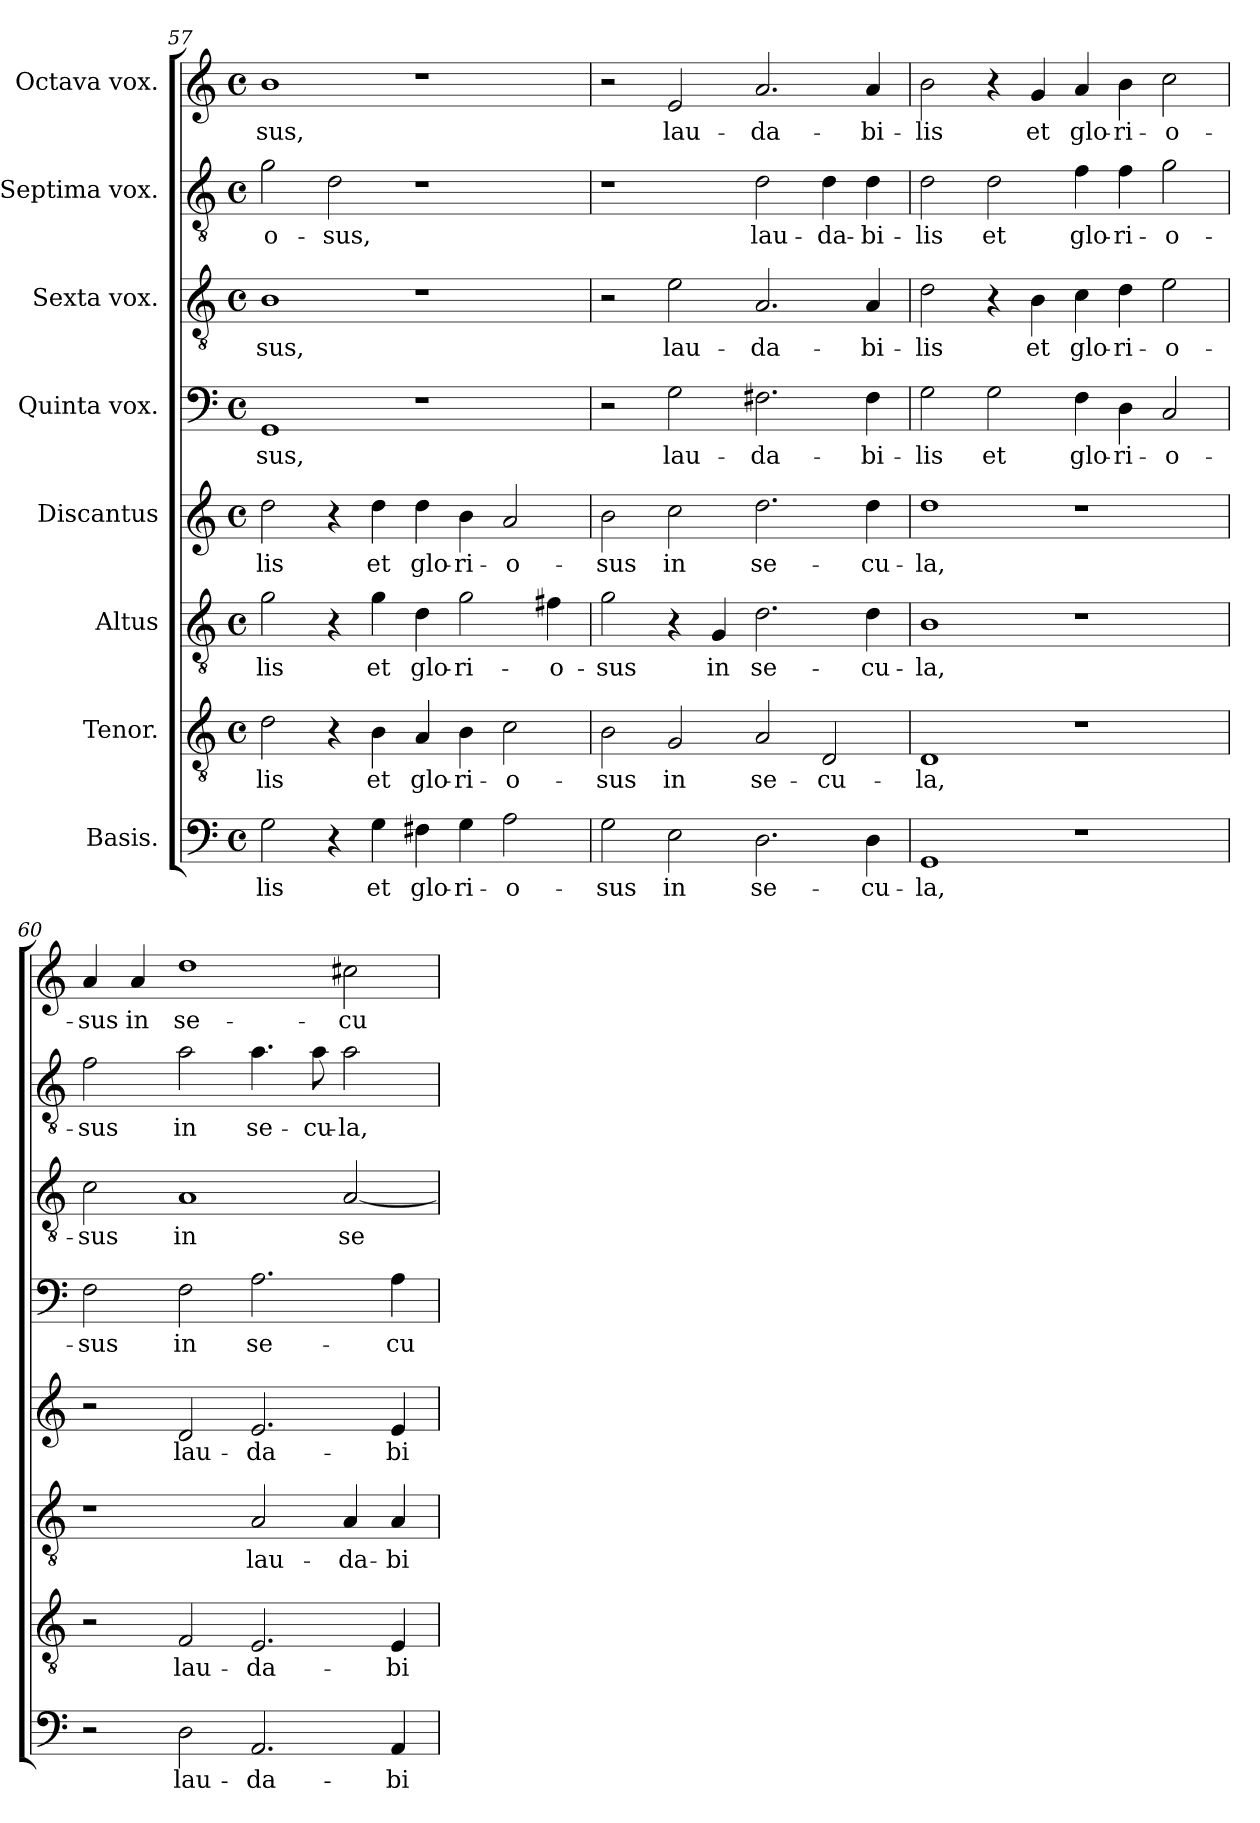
**kern	**text	**kern	**text	**kern	**text	**kern	**text	**kern	**text	**kern	**text	**kern	**text	**kern	**text
*part8	*part8	*part7	*part7	*part6	*part6	*part5	*part5	*part4	*part4	*part3	*part3	*part2	*part2	*part1	*part1
*staff8	*staff8	*staff7	*staff7	*staff6	*staff6	*staff5	*staff5	*staff4	*staff4	*staff3	*staff3	*staff2	*staff2	*staff1	*staff1
*I"Basis.	*	*I"Tenor.	*	*I"Altus	*	*I"Discantus	*	*I"Quinta vox.	*	*I"Sexta vox.	*	*I"Septima vox.	*	*I"Octava vox.	*
*clefF4	*	*clefGv2	*	*clefGv2	*	*clefG2	*	*clefF4	*	*clefGv2	*	*clefGv2	*	*clefG2	*
*k[]	*	*k[]	*	*k[]	*	*k[]	*	*k[]	*	*k[]	*	*k[]	*	*k[]	*
*M4/2	*	*M4/2	*	*M4/2	*	*M4/2	*	*M4/2	*	*M4/2	*	*M4/2	*	*M4/2	*
*met(c)	*	*met(c)	*	*met(c)	*	*met(c)	*	*met(c)	*	*met(c)	*	*met(c)	*	*met(c)	*
=57	=57	=57	=57	=57	=57	=57	=57	=57	=57	=57	=57	=57	=57	=57	=57
!	!LO:LY:b	!	!LO:LY:b	!	!LO:LY:b	!	!LO:LY:b	!	!LO:LY:b	!	!LO:LY:b	!	!LO:LY:b	!	!LO:LY:b
2G\	-lis	2d\	-lis	2g\	-lis	2dd\	-lis	1GG	-sus,	1B	-sus,	2g\	-o-	1b	-sus,
!	!	!	!	!	!	!	!	!	!	!	!	!	!LO:LY:b	!	!
4r	.	4r	.	4r	.	4r	.	.	.	.	.	2d\	-sus,	.	.
!	!LO:LY:b	!	!LO:LY:b	!	!LO:LY:b	!	!LO:LY:b	!	!	!	!	!	!	!	!
4G\	et	4B\	et	4g\	et	4dd\	et	.	.	.	.	.	.	.	.
!	!LO:LY:b	!	!LO:LY:b	!	!LO:LY:b	!	!LO:LY:b	!	!	!	!	!	!	!	!
4F#X\	glo-	4A/	glo-	4d\	glo-	4dd\	glo-	1r	.	1r	.	1r	.	1r	.
!	!LO:LY:b	!	!LO:LY:b	!	!LO:LY:b	!	!LO:LY:b	!	!	!	!	!	!	!	!
4G\	-ri-	4B\	-ri-	2g\	-ri-	4b\	-ri-	.	.	.	.	.	.	.	.
!	!LO:LY:b	!	!LO:LY:b	!	!	!	!LO:LY:b	!	!	!	!	!	!	!	!
2A\	-o-	2c\	-o-	.	.	2a/	-o-	.	.	.	.	.	.	.	.
!	!	!	!	!	!LO:LY:b	!	!	!	!	!	!	!	!	!	!
.	.	.	.	4f#X\	-o-	.	.	.	.	.	.	.	.	.	.
=58	=58	=58	=58	=58	=58	=58	=58	=58	=58	=58	=58	=58	=58	=58	=58
!	!LO:LY:b	!	!LO:LY:b	!	!LO:LY:b	!	!LO:LY:b	!	!	!	!	!	!	!	!
2G\	-sus	2B\	-sus	2g\	-sus	2b\	-sus	2r	.	2r	.	1r	.	2r	.
!	!LO:LY:b	!	!LO:LY:b	!	!	!	!LO:LY:b	!	!LO:LY:b	!	!LO:LY:b	!	!	!	!LO:LY:b
2E\	in	2G/	in	4r	.	2cc\	in	2G\	lau-	2e\	lau-	.	.	2e/	lau-
!	!	!	!	!	!LO:LY:b	!	!	!	!	!	!	!	!	!	!
.	.	.	.	4G/	in	.	.	.	.	.	.	.	.	.	.
!	!LO:LY:b	!	!LO:LY:b	!	!LO:LY:b	!	!LO:LY:b	!	!LO:LY:b	!	!LO:LY:b	!	!LO:LY:b	!	!LO:LY:b
2.D\	se-	2A/	se-	2.d\	se-	2.dd\	se-	2.F#X\	-da-	2.A/	-da-	2d\	lau-	2.a/	-da-
!	!	!	!LO:LY:b	!	!	!	!	!	!	!	!	!	!LO:LY:b	!	!
.	.	2D/	-cu-	.	.	.	.	.	.	.	.	4d\	-da-	.	.
!	!LO:LY:b	!	!	!	!LO:LY:b	!	!LO:LY:b	!	!LO:LY:b	!	!LO:LY:b	!	!LO:LY:b	!	!LO:LY:b
4D\	-cu-	.	.	4d\	-cu-	4dd\	-cu-	4F#\	-bi-	4A/	-bi-	4d\	-bi-	4a/	-bi-
=59	=59	=59	=59	=59	=59	=59	=59	=59	=59	=59	=59	=59	=59	=59	=59
!	!LO:LY:b	!	!LO:LY:b	!	!LO:LY:b	!	!LO:LY:b	!	!LO:LY:b	!	!LO:LY:b	!	!LO:LY:b	!	!LO:LY:b
1GG	-la,	1D	-la,	1B	-la,	1dd	-la,	2G\	-lis	2d\	-lis	2d\	-lis	2b\	-lis
!	!	!	!	!	!	!	!	!	!LO:LY:b	!	!	!	!LO:LY:b	!	!
.	.	.	.	.	.	.	.	2G\	et	4r	.	2d\	et	4r	.
!	!	!	!	!	!	!	!	!	!	!	!LO:LY:b	!	!	!	!LO:LY:b
.	.	.	.	.	.	.	.	.	.	4B\	et	.	.	4g/	et
!	!	!	!	!	!	!	!	!	!LO:LY:b	!	!LO:LY:b	!	!LO:LY:b	!	!LO:LY:b
1r	.	1r	.	1r	.	1r	.	4F\	glo-	4c\	glo-	4f\	glo-	4a/	glo-
!	!	!	!	!	!	!	!	!	!LO:LY:b	!	!LO:LY:b	!	!LO:LY:b	!	!LO:LY:b
.	.	.	.	.	.	.	.	4D\	-ri-	4d\	-ri-	4f\	-ri-	4b\	-ri-
!	!	!	!	!	!	!	!	!	!LO:LY:b	!	!LO:LY:b	!	!LO:LY:b	!	!LO:LY:b
.	.	.	.	.	.	.	.	2C/	-o-	2e\	-o-	2g\	-o-	2cc\	-o-
=60	=60	=60	=60	=60	=60	=60	=60	=60	=60	=60	=60	=60	=60	=60	=60
!	!	!	!	!	!	!	!	!	!LO:LY:b	!	!LO:LY:b	!	!LO:LY:b	!	!LO:LY:b
2r	.	2r	.	1r	.	2r	.	2F\	-sus	2c\	-sus	2f\	-sus	4a/	-sus
!	!	!	!	!	!	!	!	!	!	!	!	!	!	!	!LO:LY:b
.	.	.	.	.	.	.	.	.	.	.	.	.	.	4a/	in
!	!LO:LY:b	!	!LO:LY:b	!	!	!	!LO:LY:b	!	!LO:LY:b	!	!LO:LY:b	!	!LO:LY:b	!	!LO:LY:b
2D\	lau-	2F/	lau-	.	.	2d/	lau-	2F\	in	1A	in	2a\	in	1dd	se-
!	!LO:LY:b	!	!LO:LY:b	!	!LO:LY:b	!	!LO:LY:b	!	!LO:LY:b	!	!	!	!LO:LY:b	!	!
2.AA/	-da-	2.E/	-da-	2A/	lau-	2.e/	-da-	2.A\	se-	.	.	4.a\	se-	.	.
!	!	!	!	!	!	!	!	!	!	!	!	!	!LO:LY:b	!	!
.	.	.	.	.	.	.	.	.	.	.	.	8a\	-cu-	.	.
!	!	!	!	!	!LO:LY:b	!	!	!	!	!	!LO:LY:b	!	!LO:LY:b	!	!LO:LY:b
.	.	.	.	4A/	-da-	.	.	.	.	[2A/	se-	2a\	-la,	2cc#X\	-cu-
!	!LO:LY:b	!	!LO:LY:b	!	!LO:LY:b	!	!LO:LY:b	!	!LO:LY:b	!	!	!	!	!	!
4AA/	-bi-	4E/	-bi-	4A/	-bi-	4e/	-bi-	4A\	-cu-	.	.	.	.	.	.
=	=	=	=	=	=	=	=	=	=	=	=	=	=	=	=
*-	*-	*-	*-	*-	*-	*-	*-	*-	*-	*-	*-	*-	*-	*-	*-
